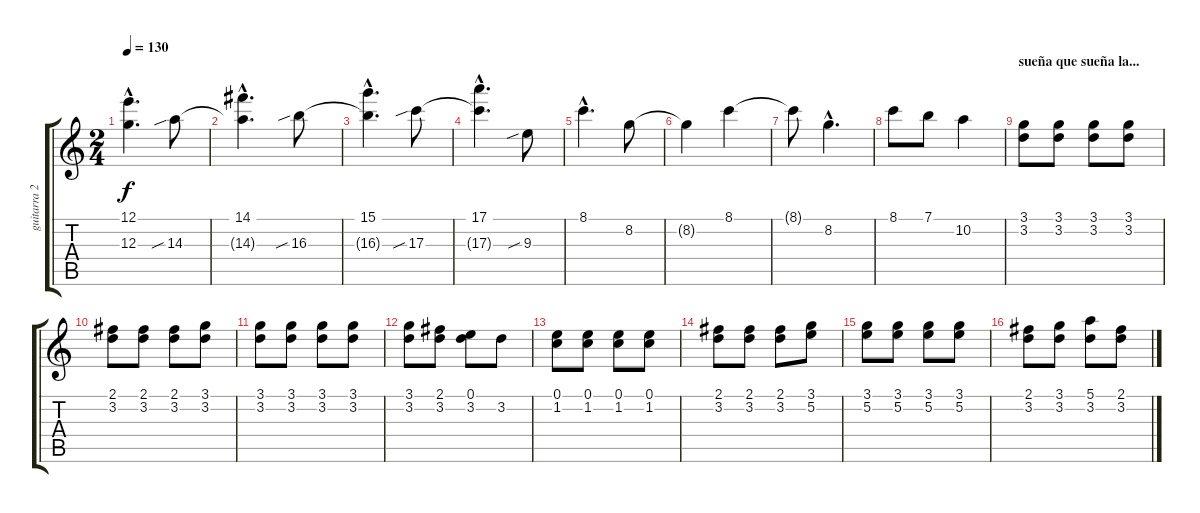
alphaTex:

\track ("guitarra 2" "guitarra 2") {instrument acousticguitarsteel}
\staff {score tabs}
\tuning (E4 B3 G3 D3 A2 E2) {hide}
\ts (2 4)
\tempo 130
\clef g2
\ks c
(12.1{hac} 12.3{hac t}).4{d dy f} 14.3{sib}.8 |
(14.1{hac} 14.3{hac t}).4{d} 16.3{sib}.8 |
(15.1{hac} 16.3{hac t}).4{d} 17.3{sib}.8 |
(17.1{hac} 17.3{hac t}).4{d} 9.3{sib}.8 |
8.1{hac}.4{d} 8.2.8 |
8.2{t}.4 8.1.4 |
8.1{t}.8 8.2{hac}.4{d} |
8.1.8 7.1.8 10.2.4 |
\section ("" "sueña que sueña la...")
(3.1 3.2).8 (3.1 3.2).8 (3.1 3.2).8 (3.1 3.2).8 |
(2.1 3.2).8 (2.1 3.2).8 (2.1 3.2).8 (3.1 3.2).8 |
(3.1 3.2).8 (3.1 3.2).8 (3.1 3.2).8 (3.1 3.2).8 |
(3.1 3.2).8 (2.1 3.2).8 (0.1 3.2).8 3.2.8 |
(0.1 1.2).8 (0.1 1.2).8 (0.1 1.2).8 (0.1 1.2).8 |
(2.1 3.2).8 (2.1 3.2).8 (2.1 3.2).8 (3.1 5.2).8 |
(3.1 5.2).8 (3.1 5.2).8 (3.1 5.2).8 (3.1 5.2).8 |
(2.1 3.2).8 (3.1 3.2).8 (5.1 3.2).8 (2.1 3.2).8
